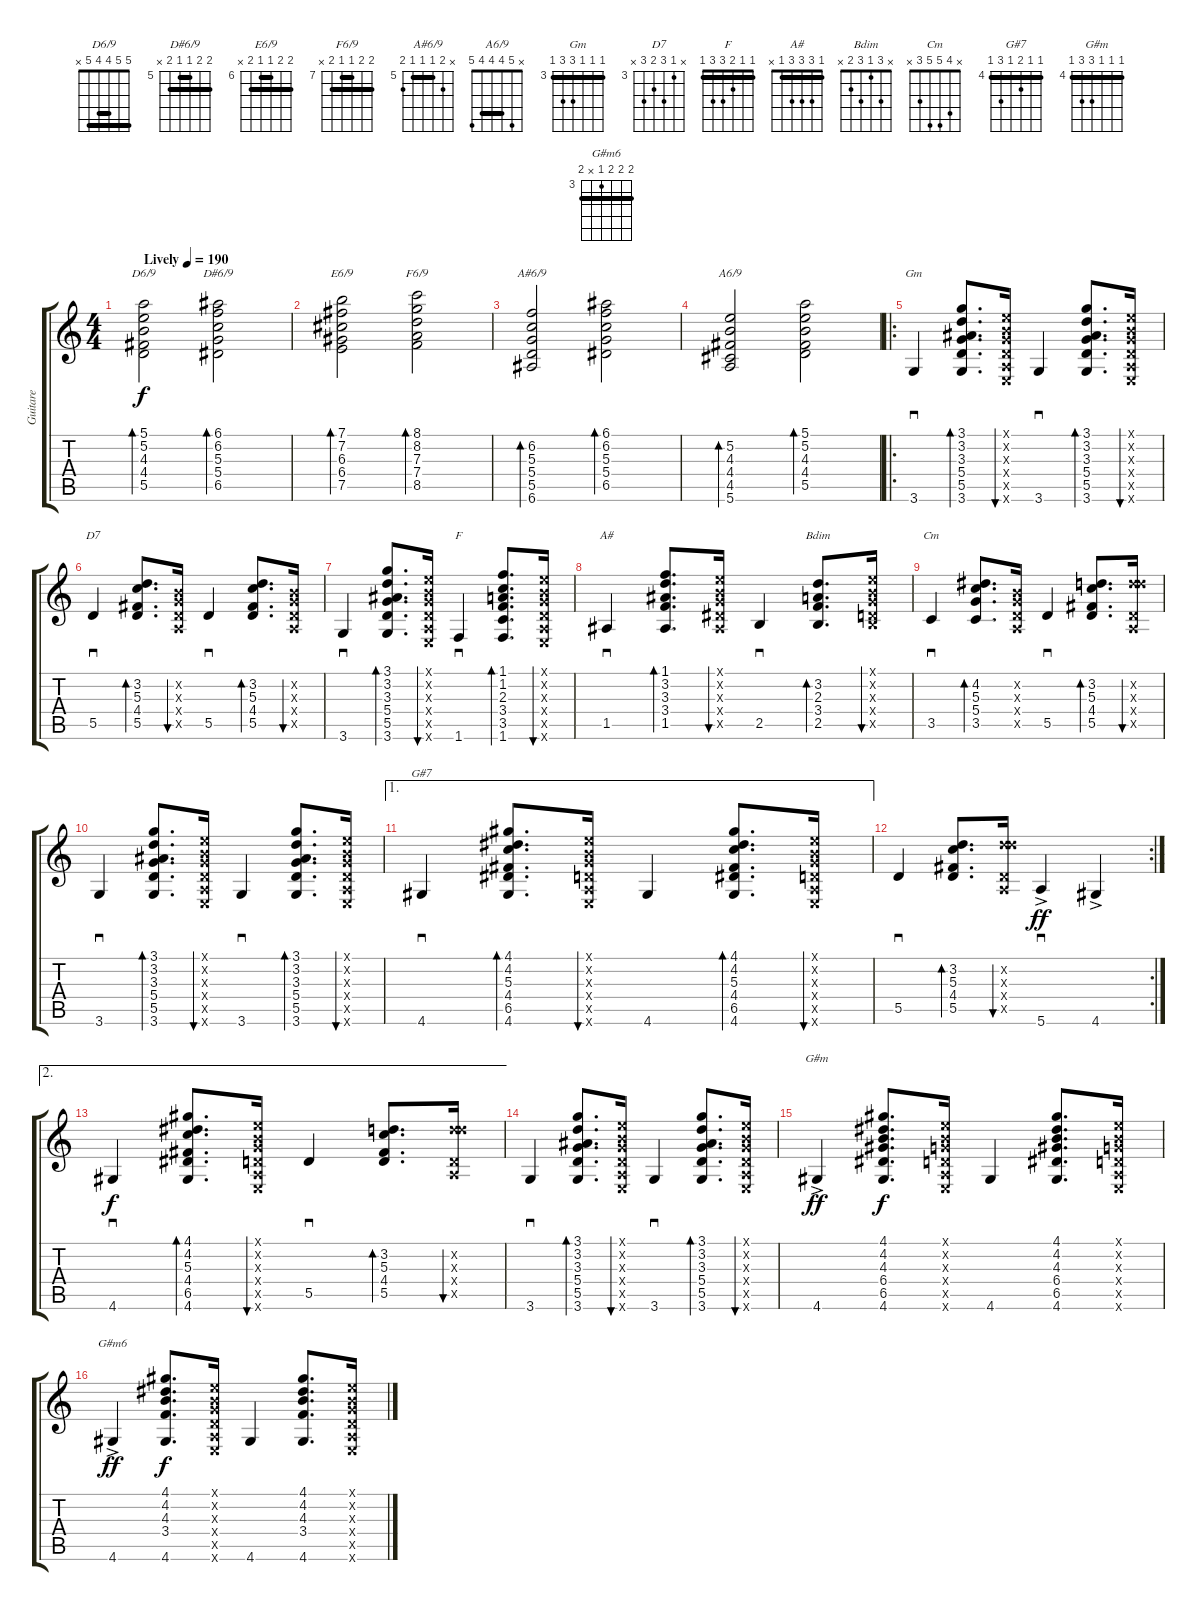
\track ("Guitare" "Guitare") {instrument electricguitarjazz}
\staff {score tabs}
\tuning (E4 B3 G3 D3 A2 E2) {hide}
\chord ("D6/9" 5 5 4 4 5 x) {barre (4 5)}
\chord ("D#6/9" 6 6 5 5 6 x) {firstfret 5 barre (5 6)}
\chord ("E6/9" 7 7 6 6 7 x) {firstfret 6 barre (6 7)}
\chord ("F6/9" 8 8 7 7 8 x) {firstfret 7 barre (7 8)}
\chord ("A#6/9" x 6 5 5 5 6) {firstfret 5 barre 5}
\chord ("A6/9" x 5 4 4 4 5) {barre 4}
\chord ("Gm" 3 3 3 5 5 3) {firstfret 3 barre 3}
\chord ("D7" x 3 5 4 5 x) {firstfret 3}
\chord ("F" 1 1 2 3 3 1) {barre 1}
\chord ("A#" 1 3 3 3 1 x) {barre 1}
\chord ("Bdim" x 3 1 3 2 x)
\chord ("Cm" x 4 5 5 3 x)
\chord ("G#7" 4 4 5 4 6 4) {firstfret 4 barre 4}
\chord ("G#m" 4 4 4 6 6 4) {firstfret 4 barre 4}
\chord ("G#m6" 4 4 4 3 x 4) {firstfret 3 barre 4}
\ts (4 4)
\tempo (190 "Lively")
\clef g2
\ks c
(5.1 5.2 4.3 4.4 5.5).2{bd 60 ch "D6/9" dy f instrument electricguitarjazz} (6.1 6.2 5.3 5.4 6.5).2{bd 60 ch "D#6/9"} |
(7.1 7.2 6.3 6.4 7.5).2{bd 60 ch "E6/9"} (8.1 8.2 7.3 7.4 8.5).2{bd 60 ch "F6/9"} |
(6.2 5.3 5.4 5.5 6.6).2{bd 60 ch "A#6/9"} (6.1 6.2 5.3 5.4 6.5).2{bd 60} |
(5.2 4.3 4.4 4.5 5.6).2{bd 60 ch "A6/9"} (5.1 5.2 4.3 4.4 5.5).2{bd 60} |
\ro
3.6.4{sd ch "Gm"} (3.1 3.2 3.3 5.4 5.5 3.6).8{d bd 60} (0.1{x} 0.2{x} 0.3{x} 0.4{x} 0.5{x} 0.6{x}).16{bu 60} 3.6.4{sd} (3.1 3.2 3.3 5.4 5.5 3.6).8{d bd 60} (0.1{x} 0.2{x} 0.3{x} 0.4{x} 0.5{x} 0.6{x}).16{bu 60} |
5.5.4{sd ch "D7"} (3.2 5.3 4.4 5.5).8{d bd 60} (0.2{x} 0.3{x} 0.4{x} 0.5{x}).16{bu 60} 5.5.4{sd} (3.2 5.3 4.4 5.5).8{d bd 60} (0.2{x} 0.3{x} 0.4{x} 0.5{x}).16{bu 60} |
3.6.4{sd} (3.1 3.2 3.3 5.4 5.5 3.6).8{d bd 60} (0.1{x} 0.2{x} 0.3{x} 0.4{x} 0.5{x} 0.6{x}).16{bu 60} 1.6.4{sd ch "F"} (1.1 1.2 2.3 3.4 3.5 1.6).8{d bd 60} (0.1{x} 0.2{x} 0.3{x} 0.4{x} 0.5{x} 0.6{x}).16{bu 60} |
1.5.4{sd ch "A#"} (1.1 3.2 3.3 3.4 1.5).8{d bd 60} (0.1{x} 0.2{x} 0.3{x} 1.4{x} 1.5{x}).16{bu 60} 2.5.4{sd} (3.2 2.3 3.4 2.5).8{d bd 60 ch "Bdim"} (0.1{x} 0.2{x} 0.3{x} 0.4{x} 2.5{x}).16{bu 60} |
3.5.4{sd ch "Cm"} (4.2 5.3 5.4 3.5).8{d bd 60} (0.2{x} 0.3{x} 0.4{x} 0.5{x}).16 5.5.4{sd} (3.2 5.3 4.4 5.5).8{d bd 60} (3.2{x} 7.3{x} 0.4{x} 0.5{x}).16{bu 60} |
3.6.4{sd} (3.1 3.2 3.3 5.4 5.5 3.6).8{d bd 60} (0.1{x} 0.2{x} 0.3{x} 0.4{x} 0.5{x} 0.6{x}).16{bu 60} 3.6.4{sd} (3.1 3.2 3.3 5.4 5.5 3.6).8{d bd 60} (0.1{x} 0.2{x} 0.3{x} 0.4{x} 0.5{x} 0.6{x}).16{bu 60} |
\ae 1
4.6.4{sd ch "G#7"} (4.1 4.2 5.3 4.4 6.5 4.6).8{d bd 60} (0.1{x} 0.2{x} 0.3{x} 0.4{x} 0.5{x} 0.6{x}).16{bu 60} 4.6.4 (4.1 4.2 5.3 4.4 6.5 4.6).8{d bd 60} (0.1{x} 0.2{x} 0.3{x} 0.4{x} 0.5{x} 0.6{x}).16{bu 60} |
\rc 2
5.5.4{sd} (3.2 5.3 4.4 5.5).8{d bd 60} (3.2{x} 7.3{x} 0.4{x} 0.5{x}).16{bu 60} 5.6{ac}.4{sd dy ff} 4.6{ac}.4 |
\ae 2
4.6.4{sd dy f} (4.1 4.2 5.3 4.4 6.5 4.6).8{d bd 60} (0.1{x} 0.2{x} 0.3{x} 0.4{x} 0.5{x} 0.6{x}).16{bu 60} 5.5.4{sd} (3.2 5.3 4.4 5.5).8{d bd 60} (3.2{x} 7.3{x} 0.4{x} 0.5{x}).16{bu 60} |
3.6.4{sd} (3.1 3.2 3.3 5.4 5.5 3.6).8{d bd 60} (0.1{x} 0.2{x} 0.3{x} 0.4{x} 0.5{x} 0.6{x}).16{bu 60} 3.6.4{sd} (3.1 3.2 3.3 5.4 5.5 3.6).8{d bd 60} (0.1{x} 0.2{x} 0.3{x} 0.4{x} 0.5{x} 0.6{x}).16{bu 60} |
4.6{ac}.4{ch "G#m" dy ff} (4.1 4.2 4.3 6.4 6.5 4.6).8{d dy f} (0.1{x} 0.2{x} 0.3{x} 0.4{x} 0.5{x} 0.6{x}).16 4.6.4 (4.1 4.2 4.3 6.4 6.5 4.6).8{d} (0.1{x} 0.2{x} 0.3{x} 0.4{x} 0.5{x} 0.6{x}).16 |
4.6{ac}.4{ch "G#m6" dy ff} (4.1 4.2 4.3 3.4 4.6).8{d dy f} (0.1{x} 0.2{x} 0.3{x} 0.4{x} 0.5{x} 0.6{x}).16 4.6.4 (4.1 4.2 4.3 3.4 4.6).8{d} (0.1{x} 0.2{x} 0.3{x} 0.4{x} 0.5{x} 0.6{x}).16
